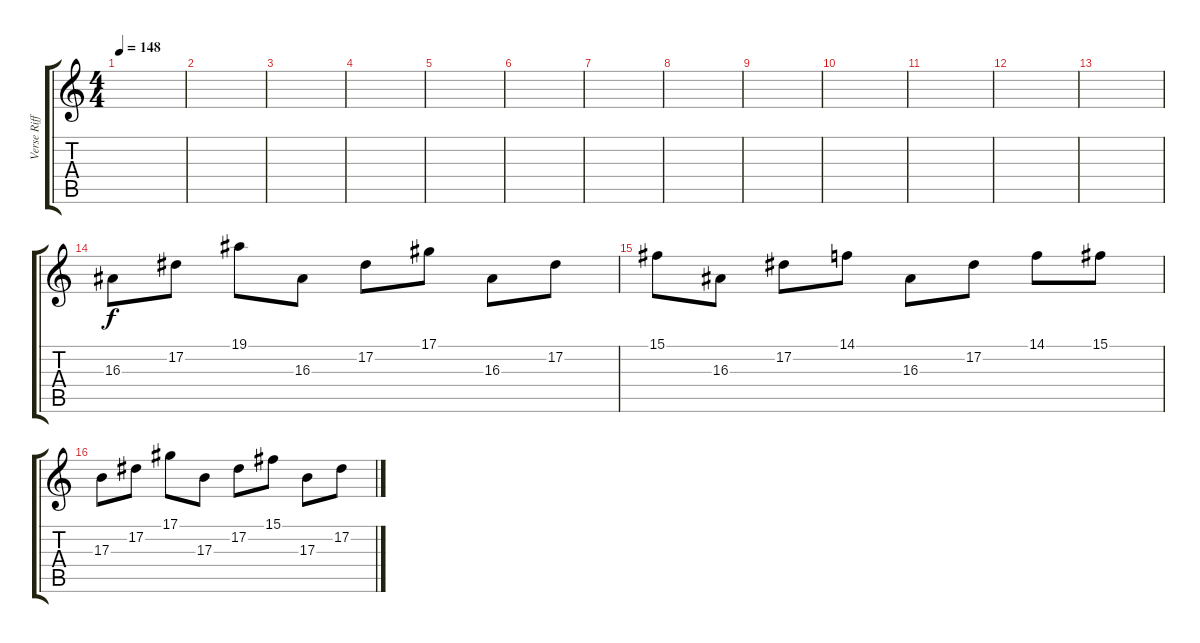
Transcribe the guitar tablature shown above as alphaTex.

\track ("Verse Riff okt" "Verse Riff") {instrument pad3polysynth}
\staff {score tabs}
\tuning (Eb4 Bb3 Gb3 Db3 Ab2 Eb2) {hide}
\ts (4 4)
\tempo 148
\clef g2
\ks c
|
|
|
|
|
|
|
|
|
|
|
|
|
16.3.8 17.2.8 19.1.8 16.3.8 17.2.8 17.1.8 16.3.8 17.2.8 |
15.1.8 16.3.8 17.2.8 14.1.8 16.3.8 17.2.8 14.1.8 15.1.8 |
17.3.8 17.2.8 17.1.8 17.3.8 17.2.8 15.1.8 17.3.8 17.2.8
